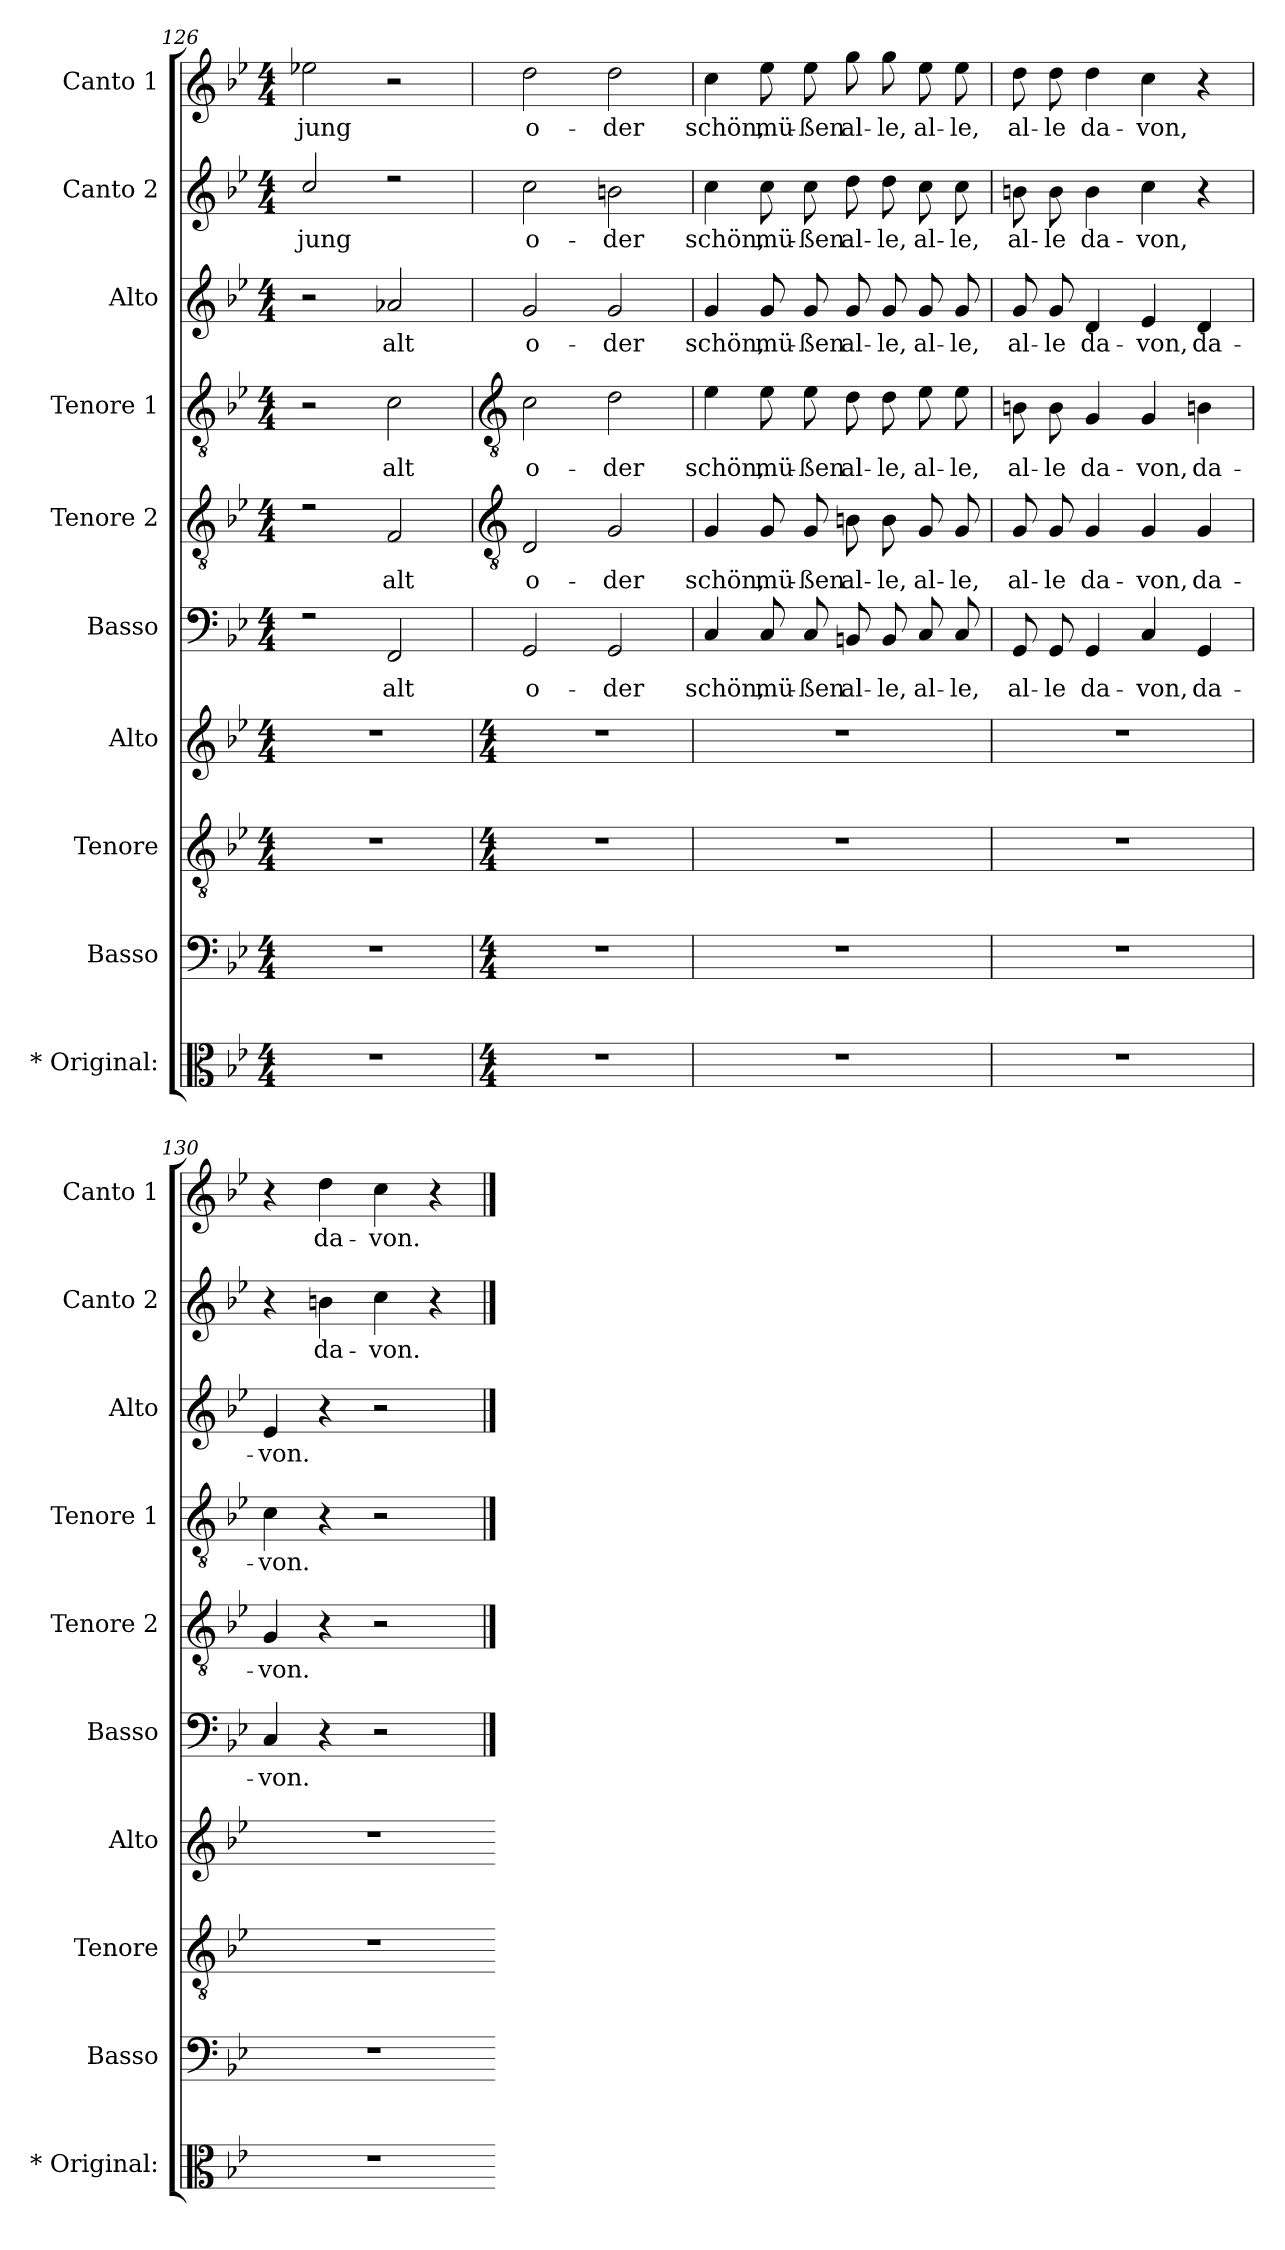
**kern	**kern	**kern	**kern	**kern	**text	**kern	**text	**kern	**text	**kern	**text	**kern	**text	**kern	**text
*part10	*part9	*part8	*part7	*part6	*part6	*part5	*part5	*part4	*part4	*part3	*part3	*part2	*part2	*part1	*part1
*staff10	*staff9	*staff8	*staff7	*staff6	*staff6	*staff5	*staff5	*staff4	*staff4	*staff3	*staff3	*staff2	*staff2	*staff1	*staff1
*I"* Original:	*I"Basso	*I"Tenore	*I"Alto	*I"Basso	*	*I"Tenore 2	*	*I"Tenore 1	*	*I"Alto	*	*I"Canto 2	*	*I"Canto 1	*
*I'* Original:	*I'Basso	*I'Tenore	*I'Alto	*I'Basso	*	*I'Tenore 2	*	*I'Tenore 1	*	*I'Alto	*	*I'Canto 2	*	*I'Canto 1	*
*clefC3	*clefF4	*clefGv2	*clefG2	*clefF4	*	*clefGv2	*	*clefGv2	*	*clefG2	*	*clefG2	*	*clefG2	*
*k[b-e-]	*k[b-e-]	*k[b-e-]	*k[b-e-]	*k[b-e-]	*	*k[b-e-]	*	*k[b-e-]	*	*k[b-e-]	*	*k[b-e-]	*	*k[b-e-]	*
*B-:	*B-:	*B-:	*B-:	*B-:	*	*B-:	*	*B-:	*	*B-:	*	*B-:	*	*B-:	*
*M4/4	*M4/4	*M4/4	*M4/4	*M4/4	*	*M4/4	*	*M4/4	*	*M4/4	*	*M4/4	*	*M4/4	*
=126	=126	=126	=126	=126	=126	=126	=126	=126	=126	=126	=126	=126	=126	=126	=126
*	*	*	*	*^	*	*^	*	*	*	*	*	*	*	*	*
!	!	!	!	!	!	!	!	!	!	!	!	!	!	!	!LO:LY:b	!	!LO:LY:b
*	*	*	*	*	*	*	*	*	*	*	*	*	*	*^	*	*	*
1r	1r	1r	1r	2r	1ryy	.	2r	1ryy	.	2r	.	2r	.	2cc	1ryy	jung	2ee-X	jung
!	!	!	!	!	!	!LO:LY:b	!	!	!LO:LY:b	!	!LO:LY:b	!	!LO:LY:b	!	!	!	!	!
.	.	.	.	2FF	.	alt	2F	.	alt	2c	alt	2a-X	alt	2r	.	.	2r	.
*	*	*	*	*v	*v	*	*	*	*	*	*	*	*	*v	*v	*	*	*
*	*	*	*	*	*	*v	*v	*	*	*	*	*	*	*	*	*
!!LO:LB:g=z
=127	=127	=127	=127	=127	=127	=127	=127	=127	=127	=127	=127	=127	=127	=127	=127
*	*	*	*	*	*	*clefGv2	*	*clefGv2	*	*	*	*	*	*	*
*M4/4	*M4/4	*M4/4	*M4/4	*	*	*	*	*	*	*	*	*	*	*	*
!	!	!	!	!	!LO:LY:b	!	!LO:LY:b	!	!LO:LY:b	!	!LO:LY:b	!	!LO:LY:b	!	!LO:LY:b
1r	1r	1r	1r	2GG	o-	2D	o-	2c	o-	2g	o-	2cc	o-	2dd	o-
!	!	!	!	!	!LO:LY:b	!	!LO:LY:b	!	!LO:LY:b	!	!LO:LY:b	!	!LO:LY:b	!	!LO:LY:b
.	.	.	.	2GG	-der	2G	-der	2d	-der	2g	-der	2bn	-der	2dd	-der
=128	=128	=128	=128	=128	=128	=128	=128	=128	=128	=128	=128	=128	=128	=128	=128
!	!	!	!	!	!LO:LY:b	!	!LO:LY:b	!	!LO:LY:b	!	!LO:LY:b	!	!LO:LY:b	!	!LO:LY:b
1r	1r	1r	1r	4C	schön,	4G	schön,	4e-	schön,	4g	schön,	4cc	schön,	4cc	schön,
!	!	!	!	!	!LO:LY:b	!	!LO:LY:b	!	!LO:LY:b	!	!LO:LY:b	!	!LO:LY:b	!	!LO:LY:b
.	.	.	.	8C	mü-	8G	mü-	8e-	mü-	8g	mü-	8cc	mü-	8ee-	mü-
!	!	!	!	!	!LO:LY:b	!	!LO:LY:b	!	!LO:LY:b	!	!LO:LY:b	!	!LO:LY:b	!	!LO:LY:b
.	.	.	.	8C	-ßen	8G	-ßen	8e-	-ßen	8g	-ßen	8cc	-ßen	8ee-	-ßen
!	!	!	!	!	!LO:LY:b	!	!LO:LY:b	!	!LO:LY:b	!	!LO:LY:b	!	!LO:LY:b	!	!LO:LY:b
.	.	.	.	8BBn	al-	8Bn	al-	8d	al-	8g	al-	8dd	al-	8gg	al-
!	!	!	!	!	!LO:LY:b	!	!LO:LY:b	!	!LO:LY:b	!	!LO:LY:b	!	!LO:LY:b	!	!LO:LY:b
.	.	.	.	8BB	-le,	8B	-le,	8d	-le,	8g	-le,	8dd	-le,	8gg	-le,
!	!	!	!	!	!LO:LY:b	!	!LO:LY:b	!	!LO:LY:b	!	!LO:LY:b	!	!LO:LY:b	!	!LO:LY:b
.	.	.	.	8C	al-	8G	al-	8e-	al-	8g	al-	8cc	al-	8ee-	al-
!	!	!	!	!	!LO:LY:b	!	!LO:LY:b	!	!LO:LY:b	!	!LO:LY:b	!	!LO:LY:b	!	!LO:LY:b
.	.	.	.	8C	-le,	8G	-le,	8e-	-le,	8g	-le,	8cc	-le,	8ee-	-le,
=129	=129	=129	=129	=129	=129	=129	=129	=129	=129	=129	=129	=129	=129	=129	=129
!	!	!	!	!	!LO:LY:b	!	!LO:LY:b	!	!LO:LY:b	!	!LO:LY:b	!	!LO:LY:b	!	!LO:LY:b
1r	1r	1r	1r	8GG	al-	8G	al-	8Bn	al-	8g	al-	8bn	al-	8dd	al-
!	!	!	!	!	!LO:LY:b	!	!LO:LY:b	!	!LO:LY:b	!	!LO:LY:b	!	!LO:LY:b	!	!LO:LY:b
.	.	.	.	8GG	-le	8G	-le	8B	-le	8g	-le	8b	-le	8dd	-le
!	!	!	!	!	!LO:LY:b	!	!LO:LY:b	!	!LO:LY:b	!	!LO:LY:b	!	!LO:LY:b	!	!LO:LY:b
.	.	.	.	4GG	da-	4G	da-	4G	da-	4d	da-	4b	da-	4dd	da-
!	!	!	!	!	!LO:LY:b	!	!LO:LY:b	!	!LO:LY:b	!	!LO:LY:b	!	!LO:LY:b	!	!LO:LY:b
.	.	.	.	4C	-von,	4G	-von,	4G	-von,	4e-	-von,	4cc	-von,	4cc	-von,
!	!	!	!	!	!LO:LY:b	!	!LO:LY:b	!	!LO:LY:b	!	!LO:LY:b	!	!	!	!
.	.	.	.	4GG	da-	4G	da-	4Bn	da-	4d	da-	4r	.	4r	.
=130	=130	=130	=130	=130	=130	=130	=130	=130	=130	=130	=130	=130	=130	=130	=130
!	!	!	!	!	!LO:LY:b	!	!LO:LY:b	!	!LO:LY:b	!	!LO:LY:b	!	!	!	!
1r	1r	1r	1r	4C	-von.	4G	-von.	4c	-von.	4e-	-von.	4r	.	4r	.
!	!	!	!	!	!	!	!	!	!	!	!	!	!LO:LY:b	!	!LO:LY:b
.	.	.	.	4r	.	4r	.	4r	.	4r	.	4bn	da-	4dd	da-
!	!	!	!	!	!	!	!	!	!	!	!	!	!LO:LY:b	!	!LO:LY:b
.	.	.	.	2r	.	2r	.	2r	.	2r	.	4cc	-von.	4cc	-von.
.	.	.	.	.	.	.	.	.	.	.	.	4r	.	4r	.
=	=	=	=	==	==	==	==	==	==	==	==	==	==	==	==
*-	*-	*-	*-	*-	*-	*-	*-	*-	*-	*-	*-	*-	*-	*-	*-
